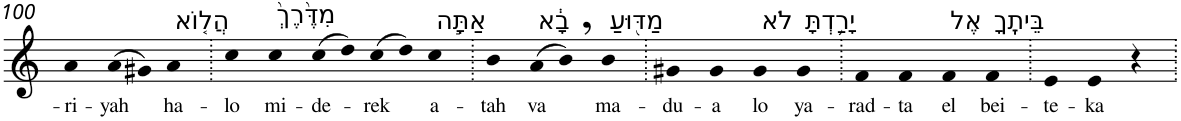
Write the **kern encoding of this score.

**kern	**text
*part1	*part1
*staff1	*staff1
*I"Piano	*
*I'Pno	*
!!LO:PB:g=z
*clefG2	*
*k[]	*
=100	=100
!	!LO:LY:b
4a	-ri-
!	!LO:LY:b
(>8a	-yah
8g#X)	.
!LO:TX:a:t=הֲל֤וֹא	!
!	!LO:LY:b
4a	ha-
=101.	=101.
!	!LO:LY:b
4cc	-lo
!LO:TX:a:t=מִדֶּ֙רֶךְ֙	!
!	!LO:LY:b
4cc	mi-
!	!LO:LY:b
(>8cc	-de-
8dd)	.
!	!LO:LY:b
(>8cc	-rek
8dd)	.
!LO:TX:a:t=אַתָּ֣ה	!
!	!LO:LY:b
4cc	a-
=102.	=102.
!	!LO:LY:b
4b	-tah
!LO:TX:a:t=בָ֔א	!
!	!LO:LY:b
(>8a	va
8b,)	.
!LO:TX:a:t=מַדּ֖וּעַ	!
!	!LO:LY:b
4b	ma-
=103.	=103.
!	!LO:LY:b
4g#X	-du-
!	!LO:LY:b
4g#	-a
!LO:TX:a:t=לֹא	!
!	!LO:LY:b
4g#	lo
!LO:TX:a:t=יָרַ֥דְתָּ	!
!	!LO:LY:b
4g#	ya-
=104.	=104.
!	!LO:LY:b
4f	-rad-
!	!LO:LY:b
4f	-ta
!LO:TX:a:t=אֶל	!
!	!LO:LY:b
4f	el
!LO:TX:a:t=בֵּיתֶֽךָ	!
!	!LO:LY:b
4f	bei-
=105.	=105.
!	!LO:LY:b
4e	-te-
!	!LO:LY:b
4e	-ka
4r	.
=.	=.
*-	*-
